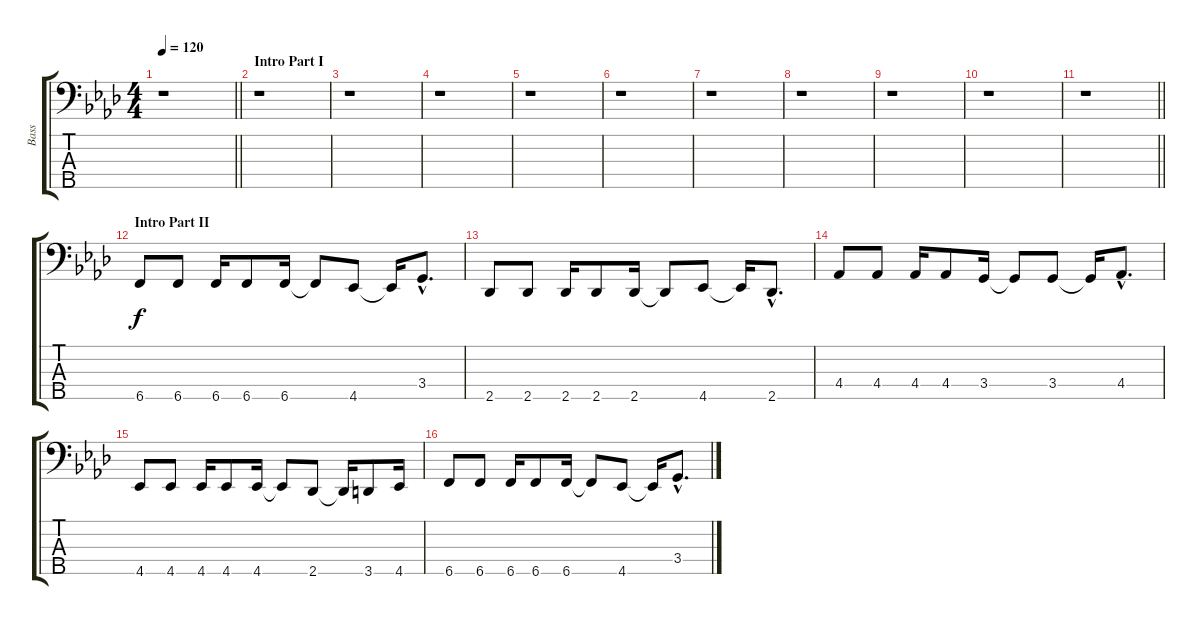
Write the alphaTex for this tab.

\track ("Bass" "Bass") {instrument electricbasspick}
\staff {score tabs}
\tuning (G2 D2 A1 E1 B0) {hide}
\ts (4 4)
\tempo 120
\clef f4
\barLineRight lightlight
\ks fminor
r.1{dy f instrument electricbasspick} |
\section ("" "Intro Part I")
r.1 |
r.1 |
r.1 |
r.1 |
r.1 |
r.1 |
r.1 |
r.1 |
r.1 |
\barLineRight lightlight
r.1 |
\section ("" "Intro Part II")
6.5.8 6.5.8 6.5.16 6.5.8 6.5.16 6.5{t}.8 4.5.8 4.5{t}.16 3.4{hac}.8{d} |
2.5.8 2.5.8 2.5.16 2.5.8 2.5.16 2.5{t}.8 4.5.8 4.5{t}.16 2.5{hac}.8{d} |
4.4.8 4.4.8 4.4.16 4.4.8 3.4.16 3.4{t}.8 3.4.8 3.4{t}.16 4.4{hac}.8{d} |
4.5.8 4.5.8 4.5.16 4.5.8 4.5.16 4.5{t}.8 2.5.8 2.5{t}.16 3.5.8 4.5.16 |
6.5.8 6.5.8 6.5.16 6.5.8 6.5.16 6.5{t}.8 4.5.8 4.5{t}.16 3.4{hac}.8{d}
